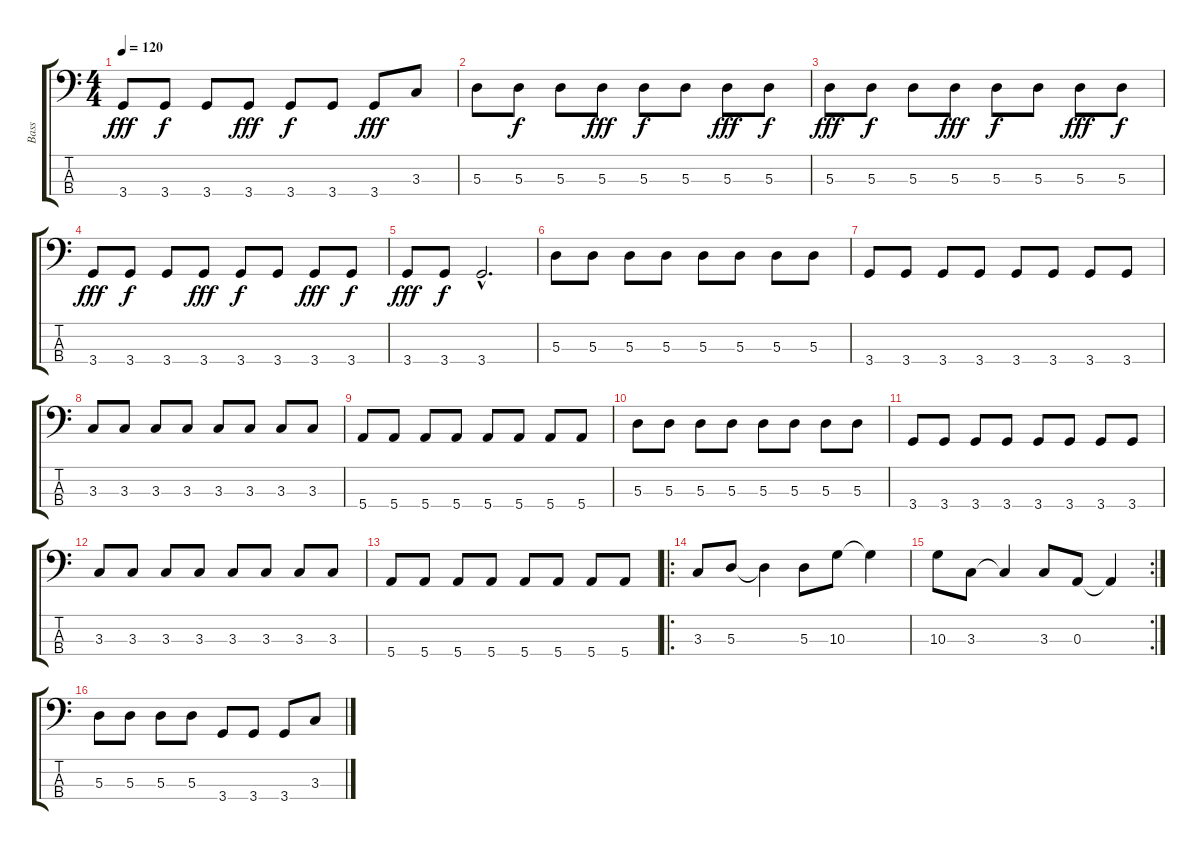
\track ("Bass" "Bass") {instrument electricbassfinger}
\staff {score tabs}
\tuning (G2 D2 A1 E1) {hide}
\ts (4 4)
\tempo 120
\clef f4
\ks c
3.4.8{dy fff} 3.4.8{dy f} 3.4.8 3.4.8{dy fff} 3.4.8{dy f} 3.4.8 3.4.8{dy fff} 3.3.8 |
5.3.8 5.3.8{dy f} 5.3.8 5.3.8{dy fff} 5.3.8{dy f} 5.3.8 5.3.8{dy fff} 5.3.8{dy f} |
5.3.8{dy fff} 5.3.8{dy f} 5.3.8 5.3.8{dy fff} 5.3.8{dy f} 5.3.8 5.3.8{dy fff} 5.3.8{dy f} |
3.4.8{dy fff} 3.4.8{dy f} 3.4.8 3.4.8{dy fff} 3.4.8{dy f} 3.4.8 3.4.8{dy fff} 3.4.8{dy f} |
3.4.8{dy fff} 3.4.8{dy f} 3.4{hac}.2{d} |
5.3.8 5.3.8 5.3.8 5.3.8 5.3.8 5.3.8 5.3.8 5.3.8 |
3.4.8 3.4.8 3.4.8 3.4.8 3.4.8 3.4.8 3.4.8 3.4.8 |
3.3.8 3.3.8 3.3.8 3.3.8 3.3.8 3.3.8 3.3.8 3.3.8 |
5.4.8 5.4.8 5.4.8 5.4.8 5.4.8 5.4.8 5.4.8 5.4.8 |
5.3.8 5.3.8 5.3.8 5.3.8 5.3.8 5.3.8 5.3.8 5.3.8 |
3.4.8 3.4.8 3.4.8 3.4.8 3.4.8 3.4.8 3.4.8 3.4.8 |
3.3.8 3.3.8 3.3.8 3.3.8 3.3.8 3.3.8 3.3.8 3.3.8 |
5.4.8 5.4.8 5.4.8 5.4.8 5.4.8 5.4.8 5.4.8 5.4.8 |
\ro
3.3.8 5.3.8 5.3{t}.4 5.3.8 10.3.8 10.3{t}.4 |
\rc 2
10.3.8 3.3.8 3.3{t}.4 3.3.8 0.3.8 0.3{t}.4 |
5.3.8 5.3.8 5.3.8 5.3.8 3.4.8 3.4.8 3.4.8 3.3.8
